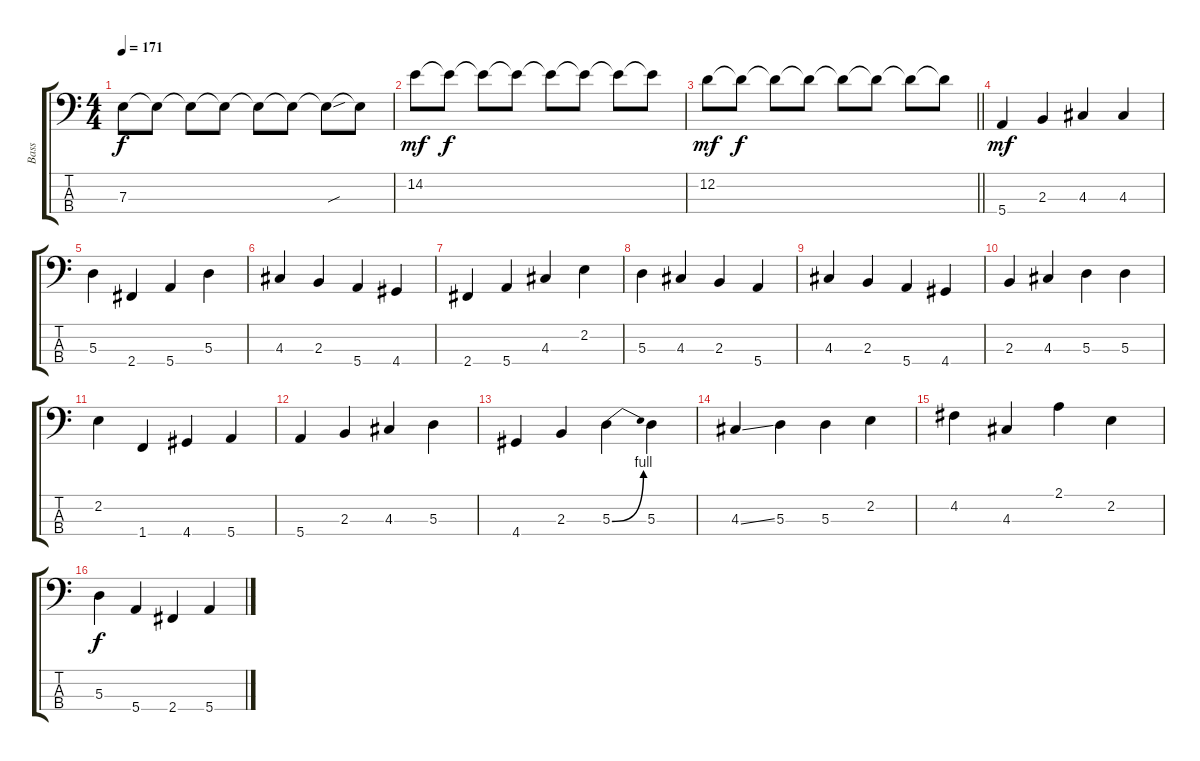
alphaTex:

\track ("Bass" "Bass") {instrument electricbassfinger}
\staff {score tabs}
\tuning (G2 D2 A1 E1) {hide}
\ts (4 4)
\tempo 171
\clef f4
\ks c
7.3.8{dy f} 7.3{t}.8 7.3{t}.8 7.3{t}.8 7.3{t}.8 7.3{t}.8 7.3{sou t}.8 7.3{t}.8 |
14.2.8{dy mf} 14.2{t}.8{dy f} 14.2{t}.8 14.2{t}.8 14.2{t}.8 14.2{t}.8 14.2{t}.8 14.2{t}.8 |
\barLineRight lightlight
12.2.8{dy mf} 12.2{t}.8{dy f} 12.2{t}.8 12.2{t}.8 12.2{t}.8 12.2{t}.8 12.2{t}.8 12.2{t}.8 |
\section ("" "")
5.4.4{dy mf} 2.3.4 4.3.4 4.3.4 |
5.3.4 2.4.4 5.4.4 5.3.4 |
4.3.4 2.3.4 5.4.4 4.4.4 |
2.4.4 5.4.4 4.3.4 2.2.4 |
5.3.4 4.3.4 2.3.4 5.4.4 |
4.3.4 2.3.4 5.4.4 4.4.4 |
2.3.4 4.3.4 5.3.4 5.3.4 |
2.2.4 1.4.4 4.4.4 5.4.4 |
5.4.4 2.3.4 4.3.4 5.3.4 |
4.4.4 2.3.4 5.3{be (bend 0 0 60 4)}.4 5.3.4 |
4.3{ss}.4 5.3.4 5.3.4 2.2.4 |
4.2.4 4.3.4 2.1.4 2.2.4 |
5.3.4{dy f} 5.4.4 2.4.4 5.4.4
